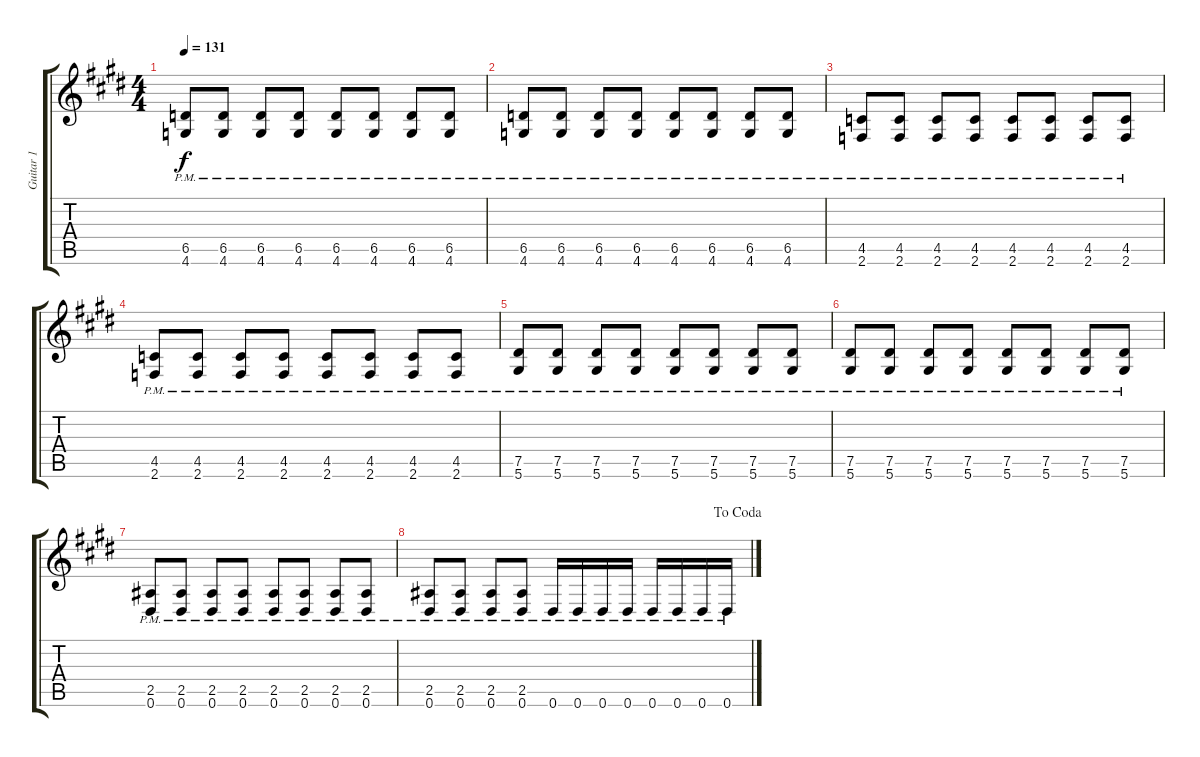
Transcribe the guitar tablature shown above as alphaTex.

\track ("Guitar 1" "Guitar 1") {instrument distortionguitar}
\staff {score tabs}
\tuning (Eb4 Bb3 Gb3 Db3 Ab2 Eb2) {hide}
\ts (4 4)
\tempo 131
\clef g2
\ks e
(6.5{pm} 4.6{pm}).8{dy f} (6.5{pm} 4.6{pm}).8 (6.5{pm} 4.6{pm}).8 (6.5{pm} 4.6{pm}).8 (6.5{pm} 4.6{pm}).8 (6.5{pm} 4.6{pm}).8 (6.5{pm} 4.6{pm}).8 (6.5{pm} 4.6{pm}).8 |
\ks c#minor
(6.5{pm} 4.6{pm}).8 (6.5{pm} 4.6{pm}).8 (6.5{pm} 4.6{pm}).8 (6.5{pm} 4.6{pm}).8 (6.5{pm} 4.6{pm}).8 (6.5{pm} 4.6{pm}).8 (6.5{pm} 4.6{pm}).8 (6.5{pm} 4.6{pm}).8 |
\ks e
(4.5{pm} 2.6{pm}).8 (4.5{pm} 2.6{pm}).8 (4.5{pm} 2.6{pm}).8 (4.5{pm} 2.6{pm}).8 (4.5{pm} 2.6{pm}).8 (4.5{pm} 2.6{pm}).8 (4.5{pm} 2.6{pm}).8 (4.5{pm} 2.6{pm}).8 |
\ks c#minor
(4.5{pm} 2.6{pm}).8 (4.5{pm} 2.6{pm}).8 (4.5{pm} 2.6{pm}).8 (4.5{pm} 2.6{pm}).8 (4.5{pm} 2.6{pm}).8 (4.5{pm} 2.6{pm}).8 (4.5{pm} 2.6{pm}).8 (4.5{pm} 2.6{pm}).8 |
\ks e
(7.5{pm} 5.6{pm}).8 (7.5{pm} 5.6{pm}).8 (7.5{pm} 5.6{pm}).8 (7.5{pm} 5.6{pm}).8 (7.5{pm} 5.6{pm}).8 (7.5{pm} 5.6{pm}).8 (7.5{pm} 5.6{pm}).8 (7.5{pm} 5.6{pm}).8 |
\ks c#minor
(7.5{pm} 5.6{pm}).8 (7.5{pm} 5.6{pm}).8 (7.5{pm} 5.6{pm}).8 (7.5{pm} 5.6{pm}).8 (7.5{pm} 5.6{pm}).8 (7.5{pm} 5.6{pm}).8 (7.5{pm} 5.6{pm}).8 (7.5{pm} 5.6{pm}).8 |
\ks e
(2.5{pm} 0.6{pm}).8 (2.5{pm} 0.6{pm}).8 (2.5{pm} 0.6{pm}).8 (2.5{pm} 0.6{pm}).8 (2.5{pm} 0.6{pm}).8 (2.5{pm} 0.6{pm}).8 (2.5{pm} 0.6{pm}).8 (2.5{pm} 0.6{pm}).8 |
\jump dacoda
\ks c#minor
(2.5{pm} 0.6{pm}).8 (2.5{pm} 0.6{pm}).8 (2.5{pm} 0.6{pm}).8 (2.5{pm} 0.6{pm}).8 0.6{pm}.16 0.6{pm}.16 0.6{pm}.16 0.6{pm}.16 0.6{pm}.16 0.6{pm}.16 0.6{pm}.16 0.6{pm}.16
